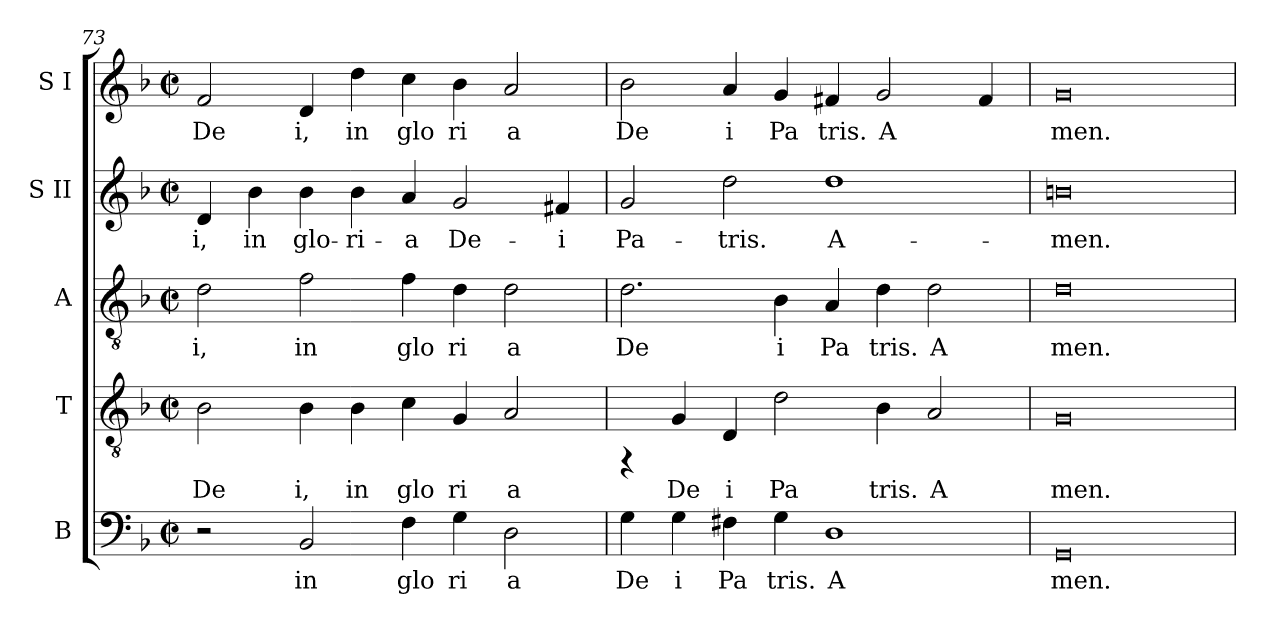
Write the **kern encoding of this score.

**kern	**text	**kern	**text	**kern	**text	**kern	**text	**kern	**text
*part5	*part5	*part4	*part4	*part3	*part3	*part2	*part2	*part1	*part1
*staff5	*staff5	*staff4	*staff4	*staff3	*staff3	*staff2	*staff2	*staff1	*staff1
*I"B	*	*I"T	*	*I"A	*	*I"S II	*	*I"S I	*
*I'B	*	*I'T	*	*I'A	*	*I'S II	*	*I'S I	*
*clefF4	*	*clefGv2	*	*clefGv2	*	*clefG2	*	*clefG2	*
*k[b-]	*	*k[b-]	*	*k[b-]	*	*k[b-]	*	*k[b-]	*
*F:	*	*F:	*	*F:	*	*F:	*	*F:	*
*M2/2	*	*M2/2	*	*M2/2	*	*M2/2	*	*M2/2	*
*met(c|)	*	*met(c|)	*	*met(c|)	*	*met(c|)	*	*met(c|)	*
=73	=73	=73	=73	=73	=73	=73	=73	=73	=73
!	!	!	!LO:LY:b:cj	!	!LO:LY:b:cj	!	!LO:LY:b:cj	!	!LO:LY:b:cj
2r	.	2B-\	De	2d\	i,	4d/	-i,	2f/	De
!	!	!	!	!	!	!	!LO:LY:b:cj	!	!
.	.	.	.	.	.	4b-\	in	.	.
!	!LO:LY:b:cj	!	!LO:LY:b:cj	!	!LO:LY:b:cj	!	!LO:LY:b:cj	!	!LO:LY:b:cj
2BB-/	in	4B-\	i,	2f\	in	4b-\	glo-	4d/	i,
!	!	!	!LO:LY:b:cj	!	!	!	!LO:LY:b:cj	!	!LO:LY:b:cj
.	.	4B-\	in	.	.	4b-\	-ri-	4dd\	in
!	!LO:LY:b:cj	!	!LO:LY:b:cj	!	!LO:LY:b:cj	!	!LO:LY:b:cj	!	!LO:LY:b:cj
4F\	glo	4c\	glo	4f\	glo	4a/	-a	4cc\	glo
!	!LO:LY:b:cj	!	!LO:LY:b:cj	!	!LO:LY:b:cj	!	!LO:LY:b:cj	!	!LO:LY:b:cj
4G\	ri	4G/	ri	4d\	ri	2g/	De-	4b-\	ri
!	!LO:LY:b:cj	!	!LO:LY:b:cj	!	!LO:LY:b:cj	!	!	!	!LO:LY:b:cj
2D\	a	2A/	a	2d\	a	.	.	2a/	a
!	!	!	!	!	!	!	!LO:LY:b:cj	!	!
.	.	.	.	.	.	4f#X/	-i	.	.
=74	=74	=74	=74	=74	=74	=74	=74	=74	=74
!	!LO:LY:b:cj	!	!	!	!LO:LY:b:cj	!	!LO:LY:b:cj	!	!LO:LY:b:cj
4G\	De	4rFF	.	2.d\	De	2g/	Pa-	2b-\	De
!	!LO:LY:b:cj	!	!LO:LY:b:cj	!	!	!	!	!	!
4G\	i	4G/	De	.	.	.	.	.	.
!	!LO:LY:b:cj	!	!LO:LY:b:cj	!	!	!	!LO:LY:b:cj	!	!LO:LY:b:cj
4F#X\	Pa	4D/	i	.	.	2dd\	-tris.	4a/	i
!	!LO:LY:b:cj	!	!LO:LY:b:cj	!	!LO:LY:b:cj	!	!	!	!LO:LY:b:cj
4G\	tris.	2d\	Pa	4B-\	i	.	.	4g/	Pa
!	!LO:LY:b:cj	!	!	!	!LO:LY:b:cj	!	!LO:LY:b:cj	!	!LO:LY:b:cj
1D	A	.	.	4A/	Pa	1dd	A-	4f#X/	tris.
!	!	!	!LO:LY:b:cj	!	!LO:LY:b:cj	!	!	!	!LO:LY:b:cj
.	.	4B-\	tris.	4d\	tris.	.	.	2g/	A
!	!	!	!LO:LY:b:cj	!	!LO:LY:b:cj	!	!	!	!
.	.	2A/	A	2d\	A	.	.	.	.
!	!	!	!	!	!	!	!	!	!LO:LY:b:cj
.	.	.	.	.	.	.	.	4f#/	.
=75	=75	=75	=75	=75	=75	=75	=75	=75	=75
!	!LO:LY:b:cj	!	!LO:LY:b:cj	!	!LO:LY:b:cj	!	!LO:LY:b:cj	!	!LO:LY:b:cj
0GG	men.	0G	men.	0d	men.	0bn	-men.	0g	men.
=!	=!	=!	=!	=!	=!	=!	=!	=!	=!
*-	*-	*-	*-	*-	*-	*-	*-	*-	*-
